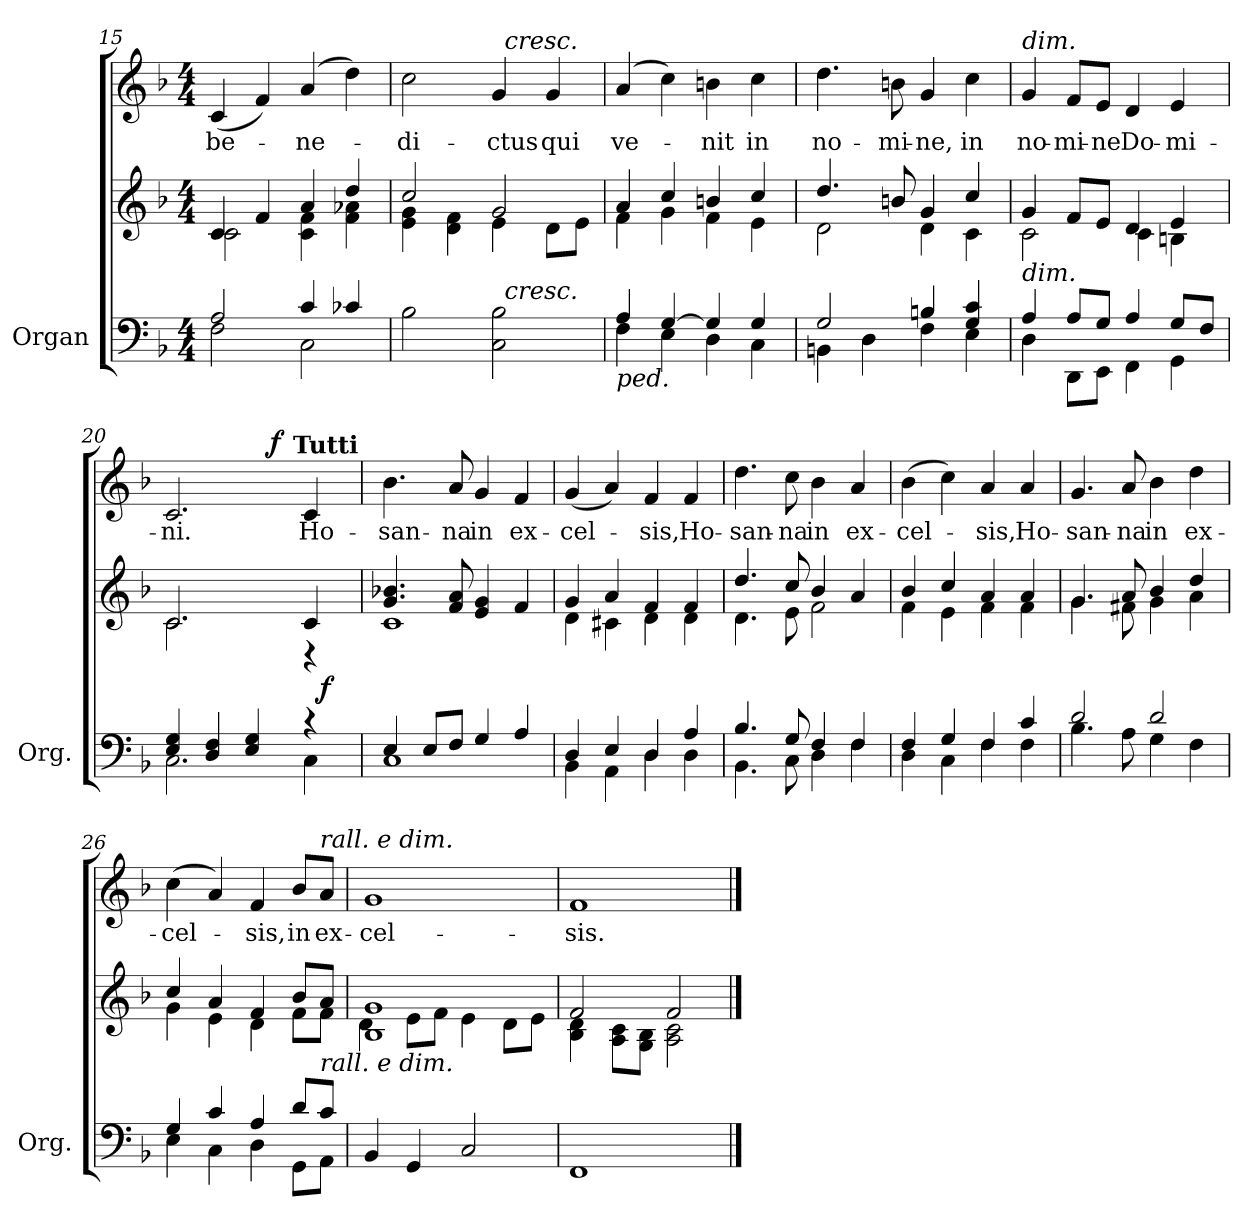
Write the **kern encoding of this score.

**kern	**kern	**dynam	**kern	**text	**dynam
*part2	*part2	*part2	*part1	*part1	*part1
*staff3	*staff2	*staff2/3	*staff1	*staff1	*staff1
*I"Organ	*	*	*	*	*
*I'Org.	*	*	*	*	*
*clefF4	*clefG2	*	*clefG2	*	*
*k[b-]	*k[b-]	*	*k[b-]	*	*
*F:	*F:	*	*F:	*	*
*M4/4	*M4/4	*	*M4/4	*	*
=15	=15	=15	=15	=15	=15
*^	*^	*	*	*	*
2A/	2F\	4c/	2c\	.	(4c/	be-	.
.	.	4f/	.	.	4f/)	.	.
4c/	2C\	4a/	4c\ 4f\	.	(4a/	-ne-	.
4c-X/	.	4dd/	4f\ 4a-X\	.	4dd\)	.	.
=16	=16	=16	=16	=16	=16	=16	=16
*	*	*	*	*	*^	*	*
2B-\	2ryy	2cc/	4e\ 4g\	.	2cc\	2ryy	-di-	.
.	.	.	4d\ 4f\	.	.	.	.	.
2C\ 2B-\	32ryy	2g/	4e\	.	4g/	32ryy	-ctus	.
!	!	!	!	!	!	!LO:TX:a:i:t=cresc.	!	!
!	!LO:TX:a:i:t=cresc.	!	!	!	!	!	!	!
.	4...ryy	.	.	.	.	4...ryy	.	.
.	.	.	8d\L	.	4g/	.	qui	.
.	.	.	8e\J	.	.	.	.	.
=17	=17	=17	=17	=17	=17	=17	=17	=17
!LO:TX:b:i:t=ped.	!	!	!	!	!	!	!	!
*	*	*	*	*	*v	*v	*	*
4A/	4F\	4a/	4f\	.	(4a/	ve-	.
[>4G/	4E\	4cc/	4g\	.	4cc\)	.	.
4G/]	4D\	4bn/	4f\	.	4bn\	-nit	.
4G/	4C\	4cc/	4e\	.	4cc\	in	.
!!LO:LB:g=z
=18	=18	=18	=18	=18	=18	=18	=18
2G/	4BBn\	4.dd/	2d\	.	4.dd\	no-	.
.	4D\	.	.	.	.	.	.
.	.	8bn/	.	.	8bn\	-mi-	.
4Bn/	4F\	4g/	4d\	.	4g/	-ne,	.
4G/ 4c/	4E\	4cc/	4c\	.	4cc\	in	.
=19	=19	=19	=19	=19	=19	=19	=19
!	!	!	!	!	!LO:TX:a:i:t=dim.	!	!
!LO:TX:a:i:t=dim.	!	!	!	!	!	!	!
4A/	4D\	4g/	2c\	.	4g/	no-	.
8A/L	8DD\L	8f/L	.	.	8f/L	-mi-	.
8G/J	8EE\J	8e/J	.	.	8e/J	-ne	.
4A/	4FF\	4d/	4c\	.	4d/	Do-	.
8G/L	4GG\	4e/	4Bn\	.	4e/	-mi-	.
8F/J	.	.	.	.	.	.	.
=20	=20	=20	=20	=20	=20	=20	=20
*	*	*	*^	*	*^	*	*
*	*	*	*	*	*	*	*^	*	*
4E/ 4G/	2.C\	2.c/	2.c\	2ryy	.	2.c/	2ryy	2ryy	-ni.	.
4D/ 4F/	.	.	.	.	.	.	.	.	.	.
4E/ 4G/	.	.	.	4ryy	.	.	8ryy	8..ryy	.	.
!	!	!	!	!	!	!	!	!	!	!LO:DY:b
.	.	.	.	.	.	.	4.ryy	.	.	f
!	!	!	!	!	!	!	!	!LO:TX:a:B:t=Tutti	!	!
.	.	.	.	.	.	.	.	4ryy	.	.
4rc	4C\	4c/	4rD	16ryy	.	4c/	.	.	Ho-	.
!	!	!	!	!	!LO:DY:b	!	!	!	!	!
.	.	.	.	8.ryy	f	.	.	.	.	.
.	.	.	.	.	.	.	.	32ryy	.	.
*	*	*v	*v	*v	*	*	*	*	*	*
*	*	*	*	*v	*v	*v	*	*
=21	=21	=21	=21	=21	=21	=21
*	*	*	*	*MM92	*	*
*	*	*^	*	*^	*	*
*	*	*	*^	*	*	*^	*	*
!	!	!	!	!	!	!LO:TX:a:B:t=Piu mosso	!	!	!	!
*	*	*	*v	*v	*	*	*	*	*	*
*	*	*	*	*	*v	*v	*v	*	*
4E/	1C	4.g/ 4.b-X/	1c	.	4.b-\	-san-	.
8E/L	.	.	.	.	.	.	.
8F/J	.	8f/ 8a/	.	.	8a/	-na	.
4G/	.	4e/ 4g/	.	.	4g/	in	.
4A/	.	4f/	.	.	4f/	ex-	.
=22	=22	=22	=22	=22	=22	=22	=22
4D/	4BB-\	4g/	4d\	.	(4g/	-cel-	.
4E/	4AA\	4a/	4c#X\	.	4a/)	.	.
4D/	4D\	4f/	4d\	.	4f/	-sis,	.
4A/	4D\	4f/	4d\	.	4f/	Ho-	.
!!LO:LB:g=z
=23	=23	=23	=23	=23	=23	=23	=23
4.B-/	4.BB-\	4.dd/	4.d\	.	4.dd\	-san-	.
8G/	8C\	8cc/	8e\	.	8cc\	-na	.
4F/	4D\	4b-/	2f\	.	4b-\	in	.
4F/	4F\	4a/	.	.	4a/	ex-	.
=24	=24	=24	=24	=24	=24	=24	=24
4F/	4D\	4b-/	4f\	.	(4b-\	-cel-	.
4G/	4C\	4cc/	4e\	.	4cc\)	.	.
4F/	4F\	4a/	4f\	.	4a/	-sis,	.
4c/	4F\	4a/	4f\	.	4a/	Ho-	.
=25	=25	=25	=25	=25	=25	=25	=25
2d/	4.B-\	4.g/	4.g\	.	4.g/	-san-	.
.	8A\	8a/	8f#X\	.	8a/	-na	.
2d/	4G\	4b-/	4g\	.	4b-\	in	.
.	4F\	4dd/	4a\	.	4dd\	ex-	.
=26	=26	=26	=26	=26	=26	=26	=26
4G/	4E\	4cc/	4g\	.	(4cc\	-cel-	.
4c/	4C\	4a/	4e\	.	4a/)	.	.
4A/	4D\	4f/	4d\	.	4f/	-sis,	.
8d/L	8GG\L	8b-/L	8f\L	.	8b-/L	in	.
!	!	!	!	!	!LO:TX:a:i:t=rall. e dim.	!	!
!LO:TX:a:i:t=rall. e dim.	!	!	!	!	!	!	!
8c/J	8AA\J	8a/J	8f\J	.	8a/J	ex-	.
*v	*v	*	*	*	*	*	*
!!LO:LB:g=z
=27	=27	=27	=27	=27	=27	=27
4BB-/	1B- 1g	4d\	.	1g	-cel-	.
4GG/	.	8e\L	.	.	.	.
.	.	8f\J	.	.	.	.
2C/	.	4e\	.	.	.	.
.	.	8d\L	.	.	.	.
.	.	8e\J	.	.	.	.
=28	=28	=28	=28	=28	=28	=28
1FF	2f/	4B-\ 4d\	.	1f	-sis.	.
.	.	8A\ 8c\L	.	.	.	.
.	.	8G\ 8B-\J	.	.	.	.
.	2f/	2A\ 2c\	.	.	.	.
*	*v	*v	*	*	*	*
==	==	==	==	==	==
*-	*-	*-	*-	*-	*-
